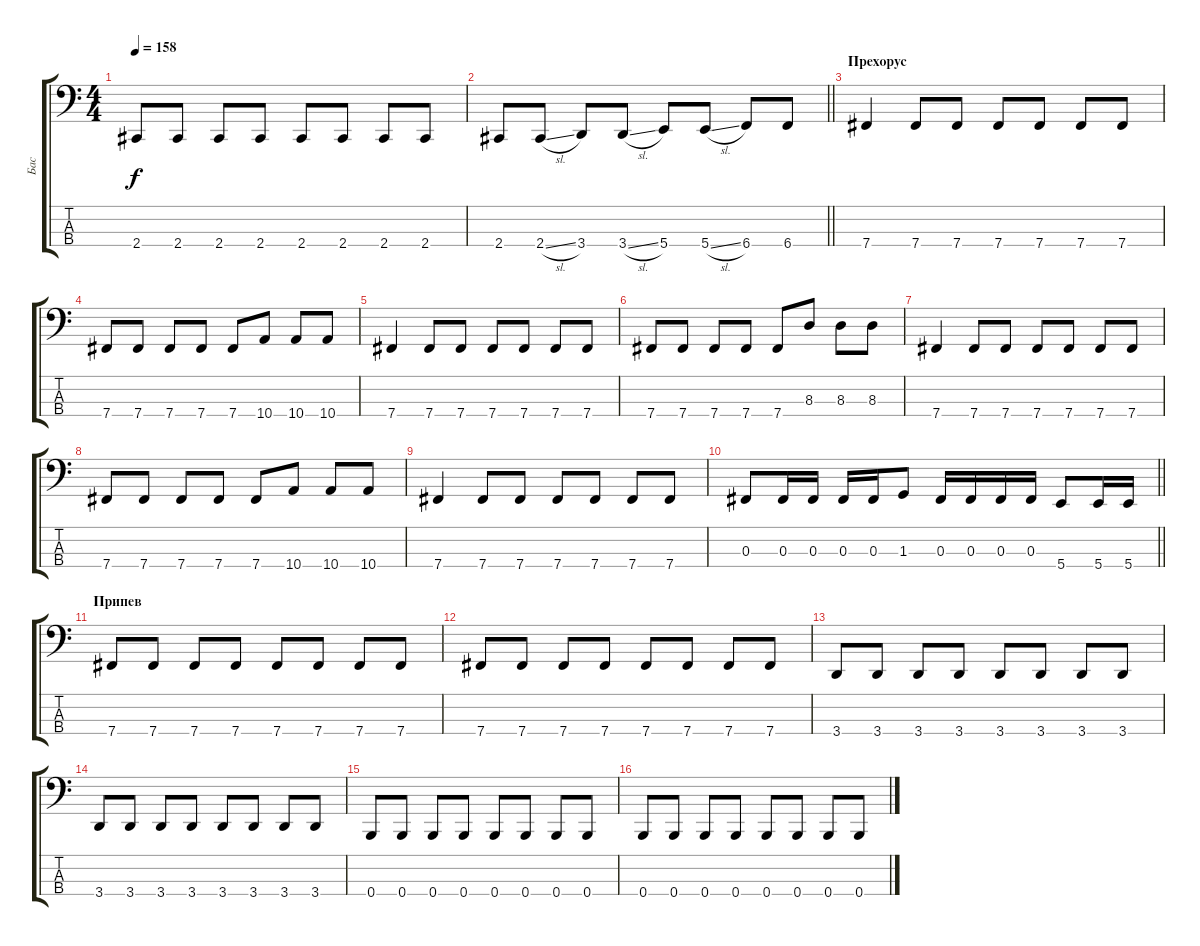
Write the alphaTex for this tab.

\track ("Бас" "Бас") {instrument electricbasspick}
\staff {score tabs}
\tuning (E2 B1 Gb1 B0) {hide}
\ts (4 4)
\tempo 158
\clef f4
\ks c
2.4.8{dy f} 2.4.8 2.4.8 2.4.8 2.4.8 2.4.8 2.4.8 2.4.8 |
\barLineRight lightlight
2.4.8 2.4{sl}.8 3.4.8 3.4{sl}.8 5.4.8 5.4{sl}.8 6.4.8 6.4.8 |
\section ("" "Прехорус")
7.4.4 7.4.8 7.4.8 7.4.8 7.4.8 7.4.8 7.4.8 |
7.4.8 7.4.8 7.4.8 7.4.8 7.4.8 10.4.8 10.4.8 10.4.8 |
7.4.4 7.4.8 7.4.8 7.4.8 7.4.8 7.4.8 7.4.8 |
7.4.8 7.4.8 7.4.8 7.4.8 7.4.8 8.3.8 8.3.8 8.3.8 |
7.4.4 7.4.8 7.4.8 7.4.8 7.4.8 7.4.8 7.4.8 |
7.4.8 7.4.8 7.4.8 7.4.8 7.4.8 10.4.8 10.4.8 10.4.8 |
7.4.4 7.4.8 7.4.8 7.4.8 7.4.8 7.4.8 7.4.8 |
\barLineRight lightlight
0.3.8 0.3.16 0.3.16 0.3.16 0.3.16 1.3.8 0.3.16 0.3.16 0.3.16 0.3.16 5.4.8 5.4.16 5.4.16 |
\section ("" "Припев")
7.4.8 7.4.8 7.4.8 7.4.8 7.4.8 7.4.8 7.4.8 7.4.8 |
7.4.8 7.4.8 7.4.8 7.4.8 7.4.8 7.4.8 7.4.8 7.4.8 |
3.4.8 3.4.8 3.4.8 3.4.8 3.4.8 3.4.8 3.4.8 3.4.8 |
3.4.8 3.4.8 3.4.8 3.4.8 3.4.8 3.4.8 3.4.8 3.4.8 |
0.4.8 0.4.8 0.4.8 0.4.8 0.4.8 0.4.8 0.4.8 0.4.8 |
0.4.8 0.4.8 0.4.8 0.4.8 0.4.8 0.4.8 0.4.8 0.4.8
